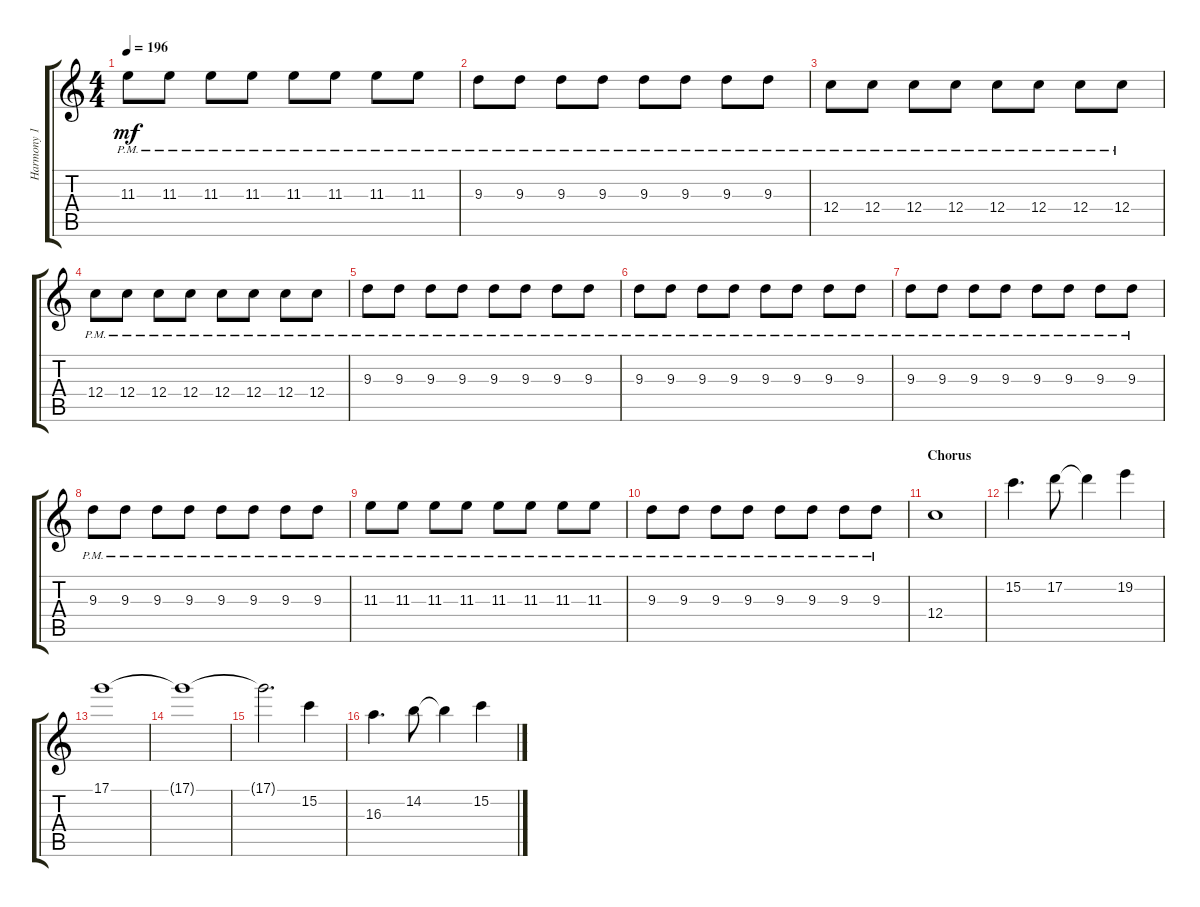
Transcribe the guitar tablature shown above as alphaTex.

\track ("Harmony 1" "Harmony 1") {instrument overdrivenguitar}
\staff {score tabs}
\tuning (D4 A3 F3 C3 G2 C2) {hide}
\ts (4 4)
\tempo 196
\clef g2
\ks aminor
11.3{pm}.8{dy mf} 11.3{pm}.8 11.3{pm}.8 11.3{pm}.8 11.3{pm}.8 11.3{pm}.8 11.3{pm}.8 11.3{pm}.8 |
9.3{pm}.8 9.3{pm}.8 9.3{pm}.8 9.3{pm}.8 9.3{pm}.8 9.3{pm}.8 9.3{pm}.8 9.3{pm}.8 |
12.4{pm}.8 12.4{pm}.8 12.4{pm}.8 12.4{pm}.8 12.4{pm}.8 12.4{pm}.8 12.4{pm}.8 12.4{pm}.8 |
12.4{pm}.8 12.4{pm}.8 12.4{pm}.8 12.4{pm}.8 12.4{pm}.8 12.4{pm}.8 12.4{pm}.8 12.4{pm}.8 |
9.3{pm}.8 9.3{pm}.8 9.3{pm}.8 9.3{pm}.8 9.3{pm}.8 9.3{pm}.8 9.3{pm}.8 9.3{pm}.8 |
9.3{pm}.8 9.3{pm}.8 9.3{pm}.8 9.3{pm}.8 9.3{pm}.8 9.3{pm}.8 9.3{pm}.8 9.3{pm}.8 |
9.3{pm}.8 9.3{pm}.8 9.3{pm}.8 9.3{pm}.8 9.3{pm}.8 9.3{pm}.8 9.3{pm}.8 9.3{pm}.8 |
9.3{pm}.8 9.3{pm}.8 9.3{pm}.8 9.3{pm}.8 9.3{pm}.8 9.3{pm}.8 9.3{pm}.8 9.3{pm}.8 |
11.3{pm}.8 11.3{pm}.8 11.3{pm}.8 11.3{pm}.8 11.3{pm}.8 11.3{pm}.8 11.3{pm}.8 11.3{pm}.8 |
9.3{pm}.8 9.3{pm}.8 9.3{pm}.8 9.3{pm}.8 9.3{pm}.8 9.3{pm}.8 9.3{pm}.8 9.3{pm}.8 |
\section ("" "Chorus")
12.4.1 |
15.2.4{d} 17.2.8 17.2{t}.4 19.2.4 |
17.1.1 |
17.1{t}.1 |
17.1{t}.2{d} 15.2.4 |
16.3.4{d} 14.2.8 14.2{t}.4 15.2.4
